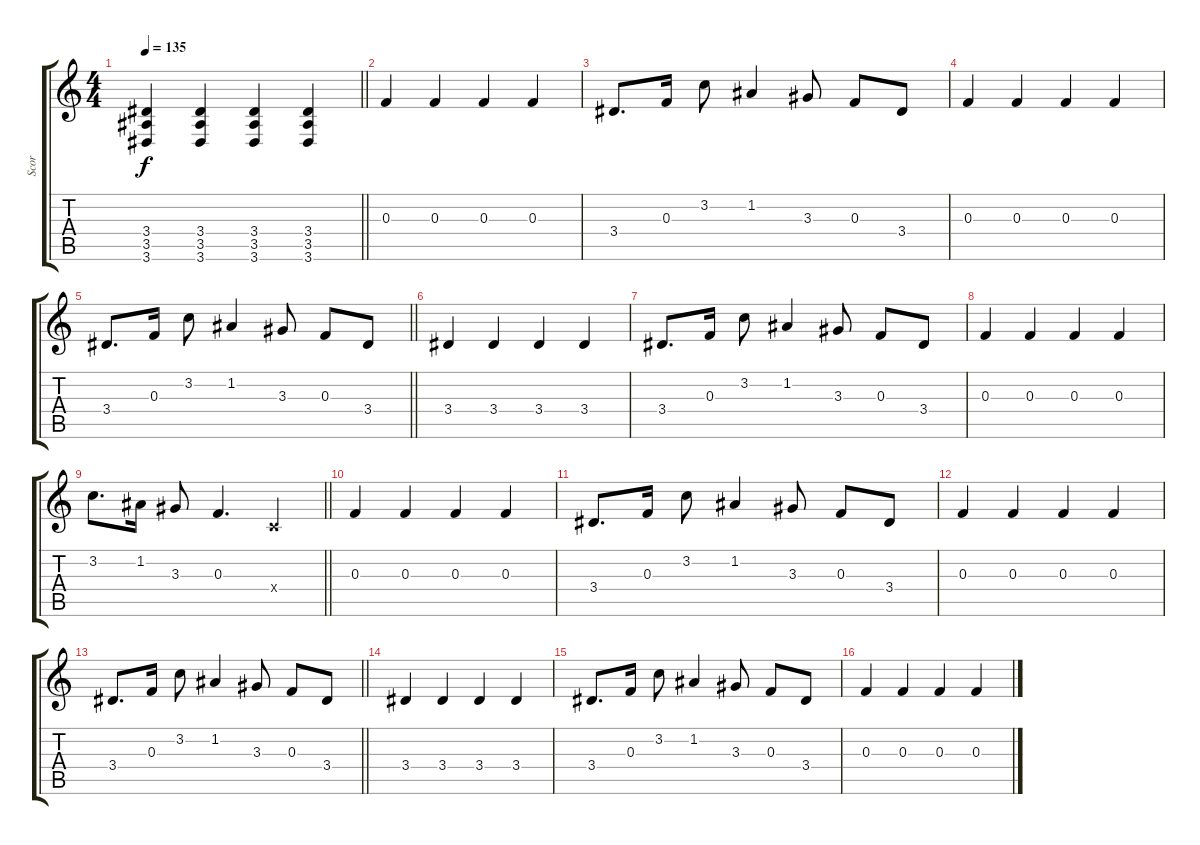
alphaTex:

\track ("Scor" "Scor") {instrument overdrivenguitar}
\staff {score tabs}
\tuning (D4 A3 F3 C3 G2 C2) {hide}
\ts (4 4)
\tempo 135
\clef g2
\barLineRight lightlight
\ks c
(3.4 3.5 3.6).4{dy f} (3.4 3.5 3.6).4 (3.4 3.5 3.6).4 (3.4 3.5 3.6).4 |
0.3.4 0.3.4 0.3.4 0.3.4 |
3.4.8{d} 0.3.16 3.2.8 1.2.4 3.3.8 0.3.8 3.4.8 |
0.3.4 0.3.4 0.3.4 0.3.4 |
\barLineRight lightlight
3.4.8{d} 0.3.16 3.2.8 1.2.4 3.3.8 0.3.8 3.4.8 |
3.4.4 3.4.4 3.4.4 3.4.4 |
3.4.8{d} 0.3.16 3.2.8 1.2.4 3.3.8 0.3.8 3.4.8 |
0.3.4 0.3.4 0.3.4 0.3.4 |
\barLineRight lightlight
3.2.8{d} 1.2.16 3.3.8 0.3.4{d} 0.4{x}.4 |
0.3.4 0.3.4 0.3.4 0.3.4 |
3.4.8{d} 0.3.16 3.2.8 1.2.4 3.3.8 0.3.8 3.4.8 |
0.3.4 0.3.4 0.3.4 0.3.4 |
\barLineRight lightlight
3.4.8{d} 0.3.16 3.2.8 1.2.4 3.3.8 0.3.8 3.4.8 |
3.4.4 3.4.4 3.4.4 3.4.4 |
3.4.8{d} 0.3.16 3.2.8 1.2.4 3.3.8 0.3.8 3.4.8 |
0.3.4 0.3.4 0.3.4 0.3.4
